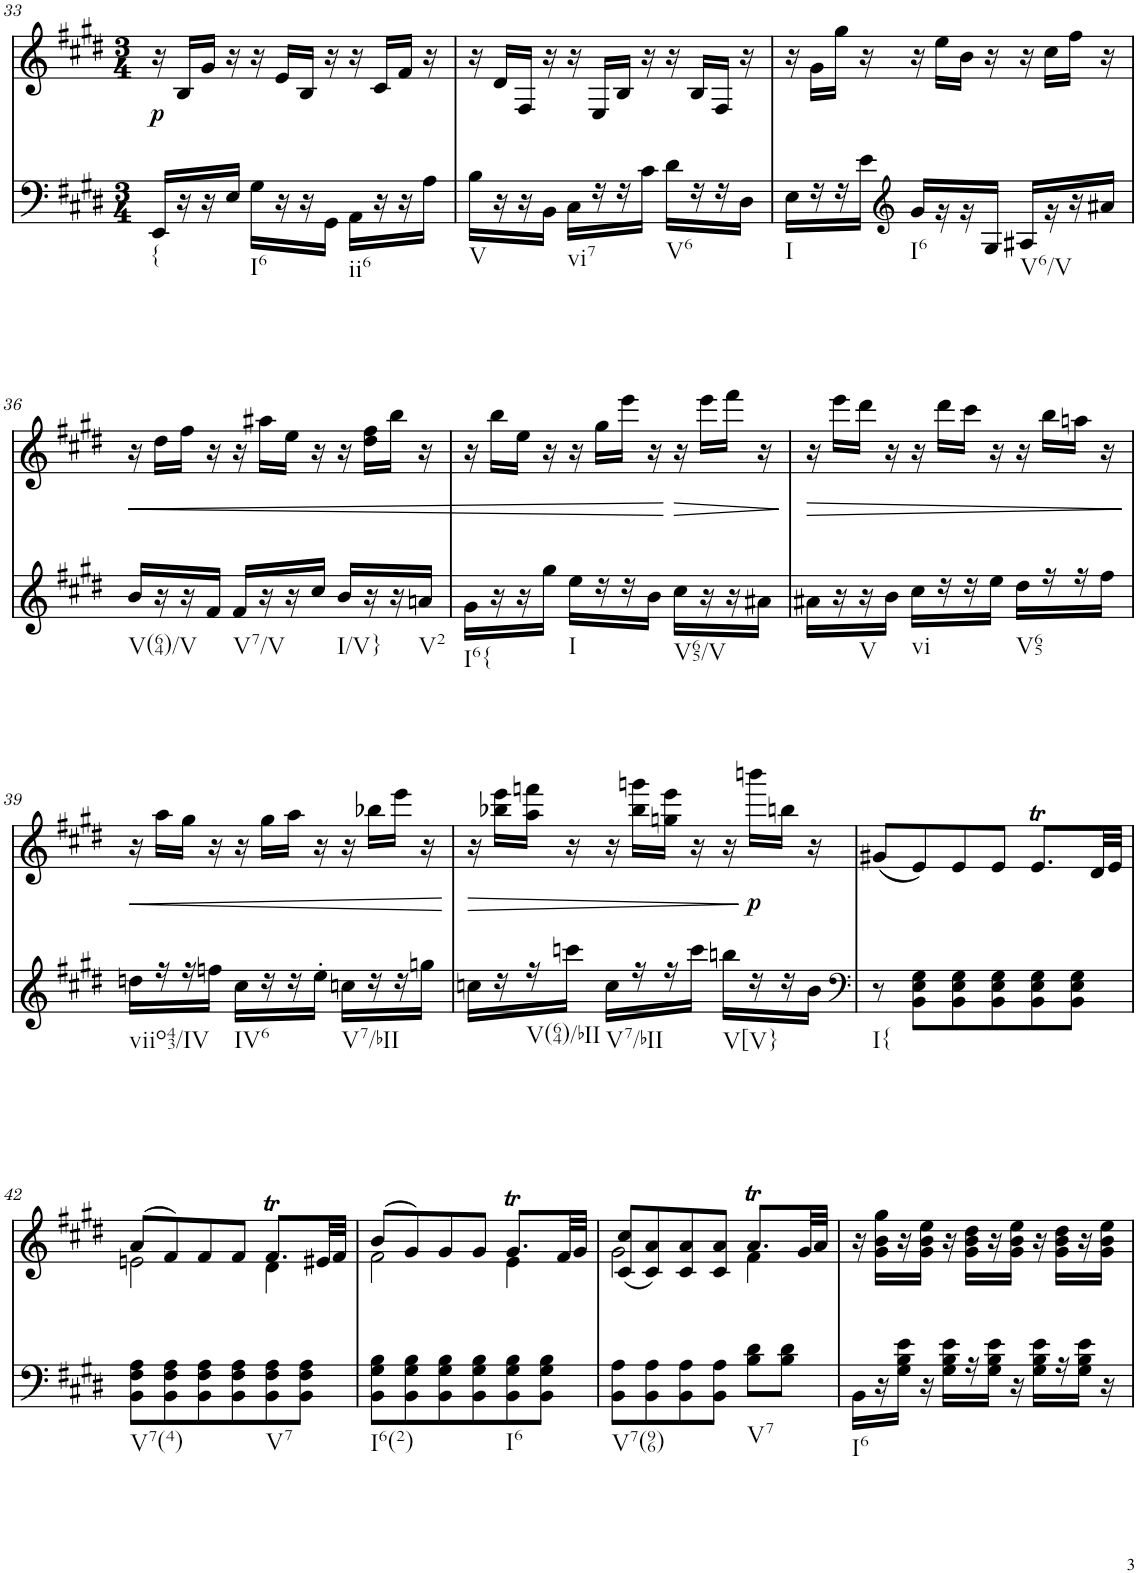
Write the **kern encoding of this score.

**kern	**kern	**dynam
*part2	*part1	*part1
*staff2	*staff1	*staff1
*I"Piano	*I"Piano	*
*I'Pno	*I'Pno	*
!!LO:PB:g=z
*clefF4	*clefG2	*
*k[f#c#g#d#]	*k[f#c#g#d#]	*
*E:	*E:	*
*M3/4	*M3/4	*
=33	=33	=33
!LO:TX:b:t={	!	!
!	!	!LO:DY:b
16EE/LL	16r	p
16r	16B/LL	.
16r	16g#/JJ	.
16E/JJ	16r	.
!LO:TX:b:t=I6	!	!
16G#\LL	16r	.
16r	16e/LL	.
16r	16B/JJ	.
16GG#\JJ	16r	.
!LO:TX:b:t=ii6	!	!
16AA\LL	16r	.
16r	16c#/LL	.
16r	16f#/JJ	.
16A\JJ	16r	.
=34	=34	=34
!LO:TX:b:t=V	!	!
16B\LL	16r	.
16r	16d#/LL	.
16r	16F#/JJ	.
16BB\JJ	16r	.
!LO:TX:b:t=vi7	!	!
16C#\LL	16r	.
16r	16E/LL	.
16r	16B/JJ	.
16c#\JJ	16r	.
!LO:TX:b:t=V6	!	!
16d#\LL	16r	.
16r	16B/LL	.
16r	16F#/JJ	.
16D#\JJ	16r	.
=35	=35	=35
!LO:TX:b:t=I	!	!
16E\LL	16r	.
16r	16g#\LL	.
16r	16gg#\JJ	.
16e\JJ	16r	.
*clefG2	*	*
!LO:TX:b:t=I6	!	!
16g#/LL	16r	.
16r	16ee\LL	.
16r	16b\JJ	.
16G#/JJ	16r	.
!LO:TX:b:t=V6/V	!	!
16A#X/LL	16r	.
16r	16cc#\LL	.
16r	16ff#\JJ	.
16a#X/JJ	16r	.
!!LO:LB:g=z
=36	=36	=36
!LO:TX:b:t=V(64)/V	!	!
!	!	!LO:HP:b
16b/LL	16r	<
16r	16dd#\LL	.
16r	16ff#\JJ	.
16f#/JJ	16r	.
!LO:TX:b:t=V7/V	!	!
16f#/LL	16r	.
16r	16aa#X\LL	.
16r	16ee\JJ	.
16cc#/JJ	16r	.
!LO:TX:b:t=I/V}	!	!
16b/LL	16r	.
16r	16dd#\ 16ff#\LL	.
16r	16bb\JJ	.
!LO:TX:b:t=V2	!	!
16an/JJ	16r	.
=37	=37	=37
!LO:TX:b:t=I6{	!	!
16g#\LL	16r	.
16r	16bb\LL	.
16r	16ee\JJ	.
16gg#\JJ	16r	.
!LO:TX:b:t=I	!	!
16ee\LL	16r	.
16r	16gg#\LL	.
16r	16eee\JJ	.
16b\JJ	16r	.
!LO:TX:b:t=V65/V	!	!
!	!	!LO:HP:n=1:b
16cc#\LL	16r	[ >
16r	16eee\LL	.
16r	16fff#\JJ	.
16a#X\JJ	16r	.
.	.	]
=38	=38	=38
!	!	!LO:HP:b
16a#X\LL	16r	>
16r	16eee\LL	.
!LO:TX:b:t=V	!	!
16r	16ddd#\JJ	.
16b\JJ	16r	.
!LO:TX:b:t=vi	!	!
16cc#\LL	16r	.
16r	16ddd#\LL	.
16r	16ccc#\JJ	.
16ee\JJ	16r	.
!LO:TX:b:t=V65	!	!
16dd#\LL	16r	.
16r	16bb\LL	.
16r	16aan\JJ	.
16ff#\JJ	16r	.
.	.	]
!!LO:LB:g=z
=39	=39	=39
!LO:TX:b:t=viio43/IV	!	!
!	!	!LO:HP:b
16ddn\LL	16r	<
16r	16aa\LL	.
16r	16gg#\JJ	.
16ffn\JJ	16r	.
!LO:TX:b:t=IV6	!	!
16cc#\LL	16r	.
16r	16gg#\LL	.
16r	16aa\JJ	.
16ee'\JJ	16r	.
!LO:TX:b:t=V7/bII	!	!
16ccn\LL	16r	.
16r	16bb-X\LL	.
16r	16eee\JJ	.
16ggn\JJ	16r	.
.	.	[
=40	=40	=40
!	!	!LO:HP:b
16ccn\LL	16r	>
16r	16bb-X\ 16eee\LL	.
!LO:TX:b:t=V(64)/bII	!	!
16r	16aa\ 16fffn\JJ	.
16cccn\JJ	16r	.
!LO:TX:b:t=V7/bII	!	!
16cc\LL	16r	.
16r	16bb-\ 16gggn\LL	.
16r	16ggn\ 16eee\JJ	.
16ccc\JJ	16r	.
!LO:TX:b:t=V[V}	!	!
16bbn\LL	16r	.
!	!	!LO:DY:n=1:b
16r	16bbbn\LL	] p
16r	16bbn\JJ	.
16b\JJ	16r	.
=41	=41	=41
*clefF4	*	*
!LO:TX:b:t=I{	!	!
8r	(8g#X/L	.
8BB\ 8E\ 8G#\L	8e/)	.
8BB\ 8E\ 8G#\	8e/	.
8BB\ 8E\ 8G#\	8e/J	.
8BB\ 8E\ 8G#\	8.eT/L	.
8BB\ 8E\ 8G#\J	.	.
.	32d#/LL	.
.	32e/JJJ	.
!!LO:LB:g=z
=42	=42	=42
*	*^	*
!LO:TX:b:t=V7(4)	!	!	!
8BB\ 8F#\ 8A\L	(8a/L	2en\	.
8BB\ 8F#\ 8A\	8f#/)	.	.
8BB\ 8F#\ 8A\	8f#/	.	.
8BB\ 8F#\ 8A\	8f#/J	.	.
!LO:TX:b:t=V7	!	!	!
8BB\ 8F#\ 8A\	8.f#T/L	4d#\	.
8BB\ 8F#\ 8A\J	.	.	.
.	32e#X/LL	.	.
.	32f#/JJJ	.	.
=43	=43	=43	=43
!LO:TX:b:t=I6(2)	!	!	!
8BB\ 8G#\ 8B\L	(8b/L	2f#\	.
8BB\ 8G#\ 8B\	8g#/)	.	.
8BB\ 8G#\ 8B\	8g#/	.	.
8BB\ 8G#\ 8B\	8g#/J	.	.
!LO:TX:b:t=I6	!	!	!
8BB\ 8G#\ 8B\	8.g#t/L	4e\	.
8BB\ 8G#\ 8B\J	.	.	.
.	32f#/LL	.	.
.	32g#/JJJ	.	.
=44	=44	=44	=44
!LO:TX:b:t=V7(96)	!	!	!
8BB\ 8A\L	2g#\	(8c#/ 8cc#/L	.
8BB\ 8A\	.	8c#/ 8a/)	.
8BB\ 8A\	.	8c#/ 8a/	.
8BB\ 8A\J	.	8c#/ 8a/J	.
!LO:TX:b:t=V7	!	!	!
8B\ 8d#\L	4f#\	8.aT/L	.
8B\ 8d#\J	.	.	.
.	.	32g#/LL	.
.	.	32a/JJJ	.
=45	=45	=45	=45
!LO:TX:b:t=I6	!	!	!
*	*v	*v	*
16BB\LL	16r	.
16r	16g#\ 16b\ 16gg#\LL	.
16G#\ 16B\ 16e\JJ	16r	.
16r	16g#\ 16b\ 16ee\JJ	.
16G#\ 16B\ 16e\LL	16r	.
16r	16g#\ 16b\ 16dd#\LL	.
16G#\ 16B\ 16e\JJ	16r	.
16r	16g#\ 16b\ 16ee\JJ	.
16G#\ 16B\ 16e\LL	16r	.
16r	16g#\ 16b\ 16dd#\LL	.
16G#\ 16B\ 16e\JJ	16r	.
16r	16g#\ 16b\ 16ee\JJ	.
=	=	=
*-	*-	*-
